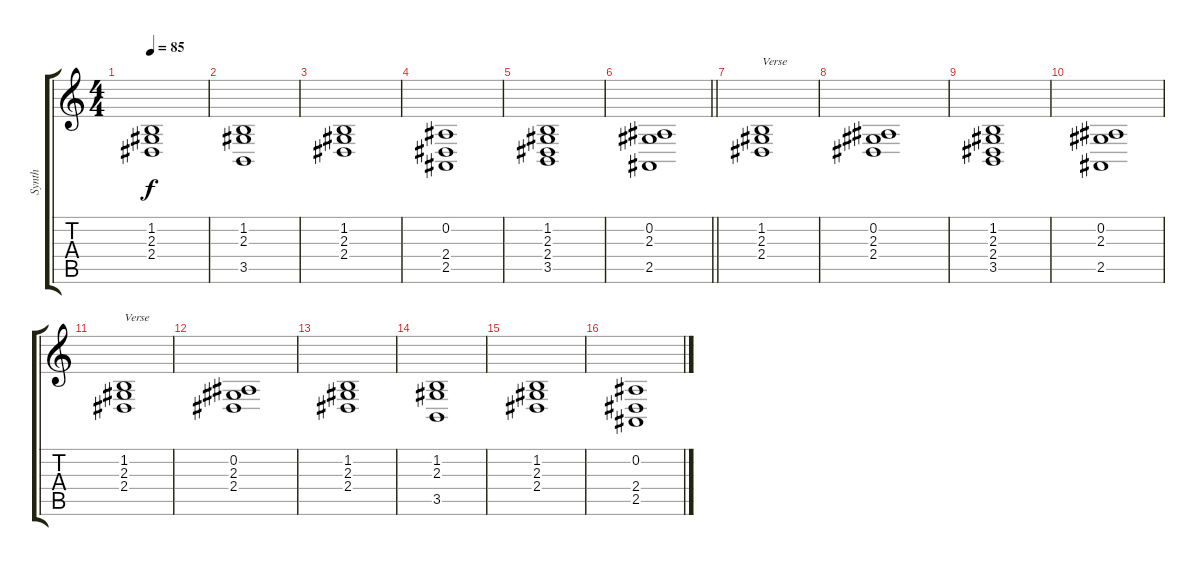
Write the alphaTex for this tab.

\track ("Synth" "Synth") {instrument pad4choir}
\staff {score tabs}
\tuning (Eb4 Bb3 Gb3 Db3 Ab2 Eb2) {hide}
\ts (4 4)
\tempo 85
\clef g2
\ks c
(1.2 2.3 2.4).1{dy f} |
(1.2 2.3 3.5).1 |
(1.2 2.3 2.4).1 |
(0.2 2.4 2.5).1 |
(1.2 2.3 2.4 3.5).1 |
\barLineRight lightlight
(0.2 2.3 2.5).1 |
(1.2 2.3 2.4).1{txt "Verse"} |
(0.2 2.3 2.4).1 |
(1.2 2.3 2.4 3.5).1 |
(0.2 2.3 2.5).1 |
(1.2 2.3 2.4).1{txt "Verse"} |
(0.2 2.3 2.4).1 |
(1.2 2.3 2.4).1{volume 6} |
(1.2 2.3 3.5).1 |
(1.2 2.3 2.4).1 |
(0.2 2.4 2.5).1
